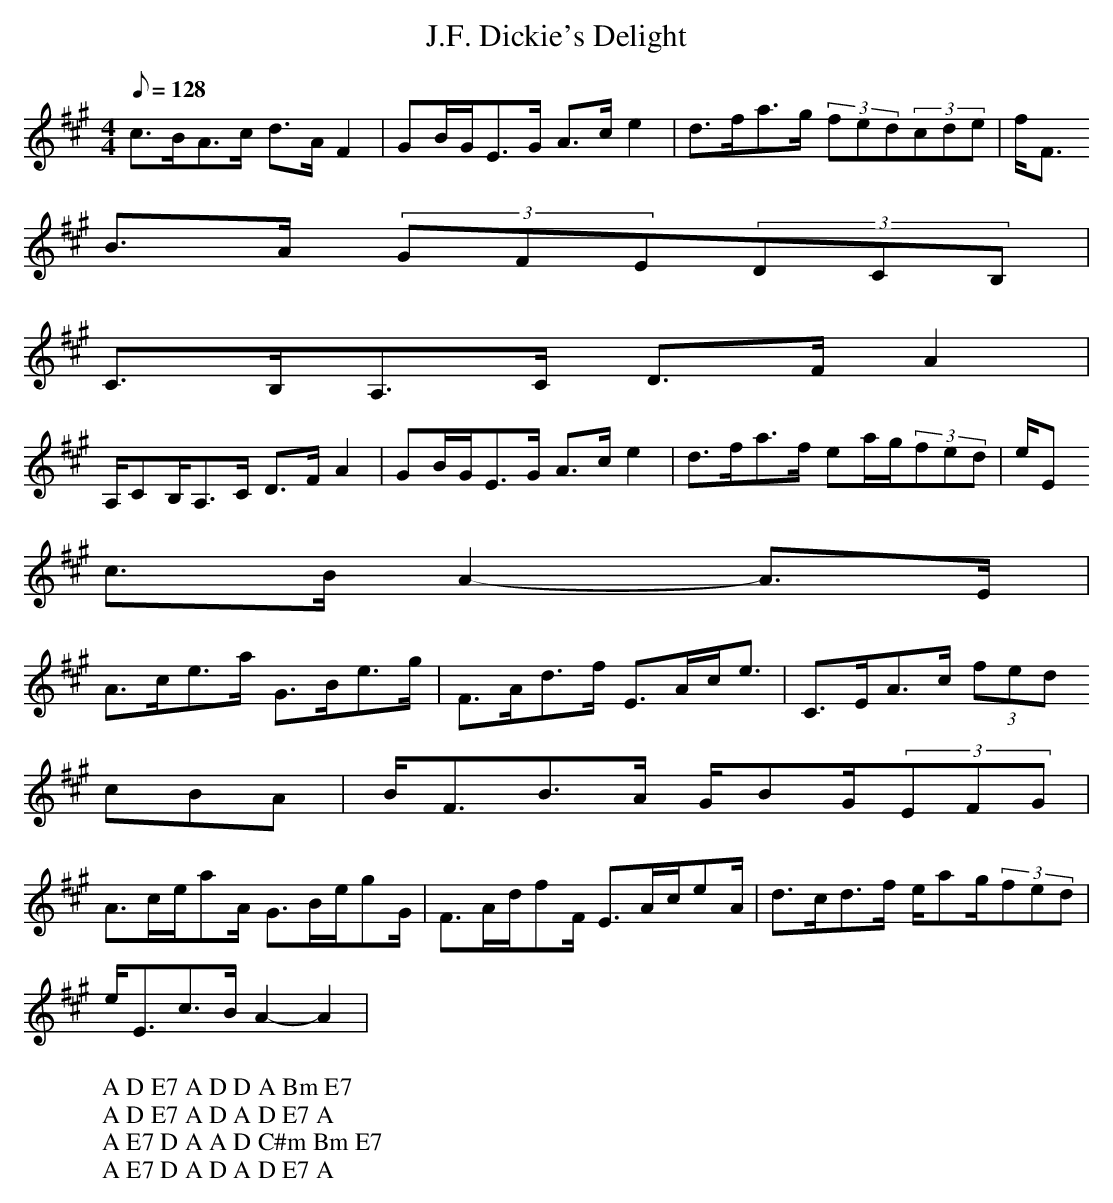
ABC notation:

X:1
T:J.F. Dickie's Delight
M:4/4
L:1/8
Q:128
K:A
c3/2B/A3/2c/ d3/2A/F2|GB/G/E3/2G/ A3/2c/e2|d3/2f/a3/2g/ (3fed(3cde|f/F3/
2B3/2A/ (3GFE(3DCB,|
C3/2B,/A,3/2C/ D3/2F/A2|
W:A D E7 A D D A Bm E7
A,/CB,/A,3/2C/ D3/2F/A2|GB/G/E3/2G/ A3/2c/e2|d3/2f/a3/2f/ ea/g/(3fed|e/E
3/2c3/2B/ A2-A3/2E/|
W:A D E7 A D A D E7 A
A3/2c/e3/2a/ G3/2B/e3/2g/|F3/2A/d3/2f/ E3/2A/c/e3/2|C3/2E/A3/2c/ (3fed(3
cBA|B/F3/2B3/2A/ G/BG/(3EFG|
W:A E7 D A A D C#m Bm E7
A3/2c/e/aA/ G3/2B/e/gG/|F3/2A/d/fF/ E3/2A/c/eA/|d3/2c/d3/2f/ e/ag/(3fed|
e/E3/2c3/2B/ A2-A2|
W:A E7 D A D A D E7 A
